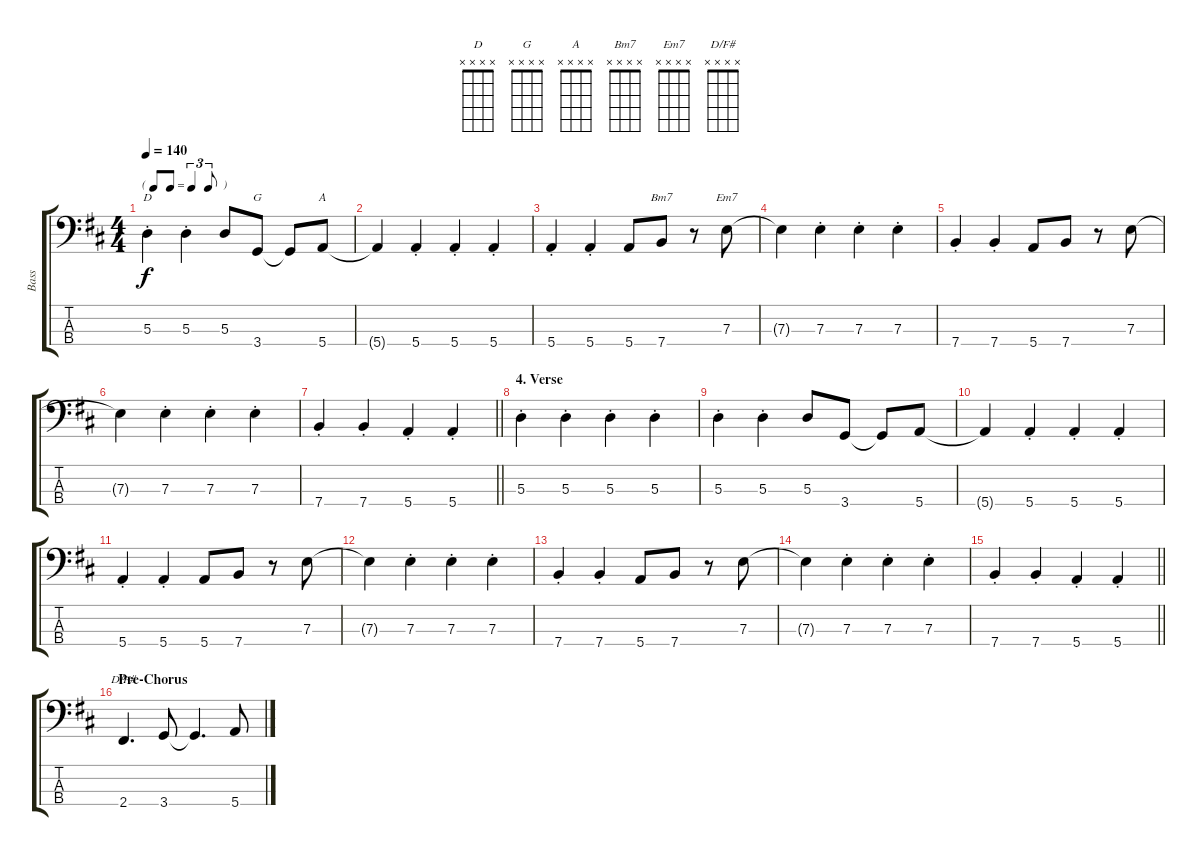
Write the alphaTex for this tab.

\track ("Bass" "Bass") {instrument electricbassfinger}
\staff {score tabs}
\tuning (G2 D2 A1 E1) {hide}
\chord ("D" x x x x)
\chord ("G" x x x x)
\chord ("A" x x x x)
\chord ("Bm7" x x x x)
\chord ("Em7" x x x x)
\chord ("D/F#" x x x x)
\ts (4 4)
\tf triplet8th
\tempo 140
\clef f4
\ks d
5.3{st}.4{ch "D" dy f} 5.3{st}.4 5.3.8 3.4.8{ch "G"} 3.4{t}.8 5.4.8{ch "A"} |
5.4{t}.4 5.4{st}.4 5.4{st}.4 5.4{st}.4 |
5.4{st}.4 5.4{st}.4 5.4.8 7.4.8{ch "Bm7"} r.8 7.3.8{ch "Em7"} |
7.3{t}.4 7.3{st}.4 7.3{st}.4 7.3{st}.4 |
7.4{st}.4 7.4{st}.4 5.4.8 7.4.8 r.8 7.3.8 |
7.3{t}.4 7.3{st}.4 7.3{st}.4 7.3{st}.4 |
\barLineRight lightlight
7.4{st}.4 7.4{st}.4 5.4{st}.4 5.4{st}.4 |
\section ("" "4. Verse")
5.3{st}.4 5.3{st}.4 5.3{st}.4 5.3{st}.4 |
5.3{st}.4 5.3{st}.4 5.3.8 3.4.8 3.4{t}.8 5.4.8 |
5.4{t}.4 5.4{st}.4 5.4{st}.4 5.4{st}.4 |
5.4{st}.4 5.4{st}.4 5.4.8 7.4.8 r.8 7.3.8 |
7.3{t}.4 7.3{st}.4 7.3{st}.4 7.3{st}.4 |
7.4{st}.4 7.4{st}.4 5.4.8 7.4.8 r.8 7.3.8 |
7.3{t}.4 7.3{st}.4 7.3{st}.4 7.3{st}.4 |
\barLineRight lightlight
7.4{st}.4 7.4{st}.4 5.4{st}.4 5.4{st}.4 |
\section ("" "Pre-Chorus")
2.4.4{d ch "D/F#"} 3.4.8 3.4{t}.4{d} 5.4.8
